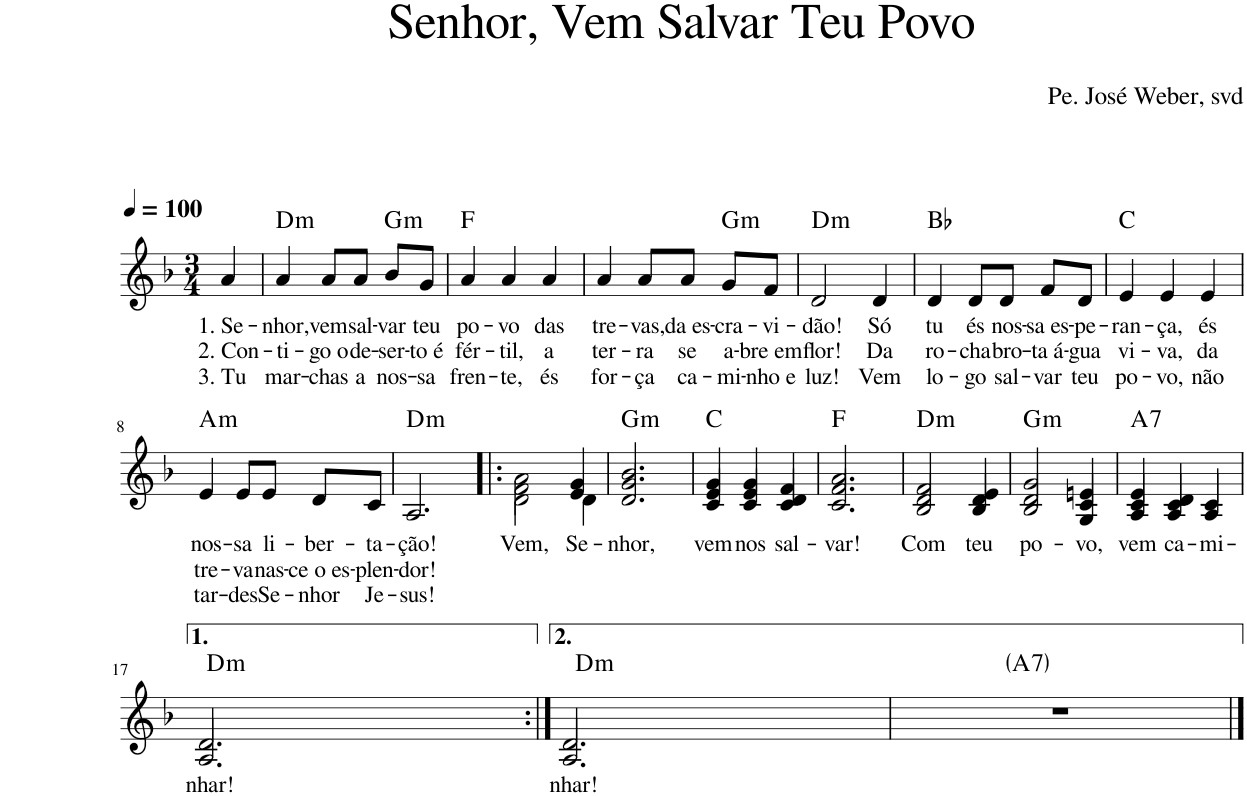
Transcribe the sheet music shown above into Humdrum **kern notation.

**kern	**text	**text	**text	**harte
*part1	*part1	*part1	*part1	*part1
*staff1	*staff1	*staff1	*staff1	*
*I"Voz	*	*	*	*
*I'Vo.	*	*	*	*
*clefG2	*	*	*	*
*k[b-]	*	*	*	*
*M3/4	*	*	*	*
*MM100	*	*	*	*
=1	=1	=1	=1	=1
!	!LO:LY:b	!LO:LY:b	!LO:LY:b	!
4a/	1. Se-	2. Con-	3. Tu	.
=2	=2	=2	=2	=2
!	!LO:LY:b	!LO:LY:b	!LO:LY:b	!LO:H:kt=m
4a/	-nhor,	-ti-	mar-	D:min
!	!LO:LY:b	!LO:LY:b	!LO:LY:b	!
8a/L	vem	-go o	-chas	.
!	!LO:LY:b	!LO:LY:b	!LO:LY:b	!
8a/J	sal-	de-	a	.
!	!LO:LY:b	!LO:LY:b	!LO:LY:b	!LO:H:kt=m
8b-/L	-var	-ser-	nos-	G:min
!	!LO:LY:b	!LO:LY:b	!LO:LY:b	!
8g/J	teu	-to é	-sa	.
=3	=3	=3	=3	=3
!	!LO:LY:b	!LO:LY:b	!LO:LY:b	!
4a/	po-	fér-	fren-	F:maj
!	!LO:LY:b	!LO:LY:b	!LO:LY:b	!
4a/	-vo	-til,	-te,	.
!	!LO:LY:b	!LO:LY:b	!LO:LY:b	!
4a/	das	a	és	.
=4	=4	=4	=4	=4
!	!LO:LY:b	!LO:LY:b	!LO:LY:b	!
4a/	tre-	ter-	for-	.
!	!LO:LY:b	!LO:LY:b	!LO:LY:b	!
8a/L	-vas,	-ra	-ça	.
!	!LO:LY:b	!LO:LY:b	!LO:LY:b	!
8a/J	da es-	se	ca-	.
!	!LO:LY:b	!LO:LY:b	!LO:LY:b	!LO:H:kt=m
8g/L	-cra-	a-	-mi-	G:min
!	!LO:LY:b	!LO:LY:b	!LO:LY:b	!
8f/J	-vi-	-bre em	-nho e	.
=5	=5	=5	=5	=5
!	!LO:LY:b	!LO:LY:b	!LO:LY:b	!LO:H:kt=m
2d/	-dão!	flor!	luz!	D:min
!	!LO:LY:b	!LO:LY:b	!LO:LY:b	!
4d/	Só	Da	Vem	.
=6	=6	=6	=6	=6
!	!LO:LY:b	!LO:LY:b	!LO:LY:b	!
4d/	tu	ro-	lo-	Bb:maj
!	!LO:LY:b	!LO:LY:b	!LO:LY:b	!
8d/L	és	-cha	-go	.
!	!LO:LY:b	!LO:LY:b	!LO:LY:b	!
8d/J	nos-	bro-	sal-	.
!	!LO:LY:b	!LO:LY:b	!LO:LY:b	!
8f/L	-sa es-	-ta á-	-var	.
!	!LO:LY:b	!LO:LY:b	!LO:LY:b	!
8d/J	-pe-	-gua	teu	.
=7	=7	=7	=7	=7
!	!LO:LY:b	!LO:LY:b	!LO:LY:b	!
4e/	-ran-	vi-	po-	C:maj
!	!LO:LY:b	!LO:LY:b	!LO:LY:b	!
4e/	-ça,	-va,	-vo,	.
!	!LO:LY:b	!LO:LY:b	!LO:LY:b	!
4e/	és	da	não	.
!!LO:LB:g=z
=8	=8	=8	=8	=8
!	!LO:LY:b	!LO:LY:b	!LO:LY:b	!LO:H:kt=m
4e/	nos-	tre-	tar-	A:min
!	!LO:LY:b	!LO:LY:b	!LO:LY:b	!
8e/L	-sa	-va	-des	.
!	!LO:LY:b	!LO:LY:b	!LO:LY:b	!
8e/J	li-	nas-	Se-	.
!	!LO:LY:b	!LO:LY:b	!LO:LY:b	!
8d/L	-ber-	-ce o es-	-nhor	.
!	!LO:LY:b	!LO:LY:b	!LO:LY:b	!
8c/J	-ta-	-plen-	Je-	.
=9	=9	=9	=9	=9
!	!LO:LY:b	!LO:LY:b	!LO:LY:b	!LO:H:kt=m
2.A/	-ção!	-dor!	-sus!	D:min
=10!|:	=10!|:	=10!|:	=10!|:	=10!|:
!	!LO:LY:b	!	!	!
*^	*	*	*	*
2f\ 2a\	2d\	Vem,	.	.	.
!	!	!LO:LY:b	!	!	!
4e/ 4g/	4d\	Se-	.	.	.
=11	=11	=11	=11	=11	=11
!	!	!LO:LY:b	!	!	!LO:H:kt=m
2.g/ 2.b-/	2.d/	-nhor,	.	.	G:min
=12	=12	=12	=12	=12	=12
!	!	!LO:LY:b	!	!	!
4e/ 4g/	4c/	vem	.	.	C:maj
!	!	!LO:LY:b	!	!	!
4e/ 4g/	4c/	nos	.	.	.
!	!	!LO:LY:b	!	!	!
4d/ 4f/	4c/	sal-	.	.	.
=13	=13	=13	=13	=13	=13
!	!	!LO:LY:b	!	!	!
2.f/ 2.a/	2.c/	-var!	.	.	F:maj
=14	=14	=14	=14	=14	=14
!	!	!LO:LY:b	!	!	!LO:H:kt=m
2d/ 2f/	2B-/	Com	.	.	D:min
!	!	!LO:LY:b	!	!	!
4d/ 4e/	4B-/	teu	.	.	.
=15	=15	=15	=15	=15	=15
!	!	!LO:LY:b	!	!	!LO:H:kt=m
2d/ 2g/	2B-/	po-	.	.	G:min
!	!	!LO:LY:b	!	!	!
4c/ 4en/	4G/	-vo,	.	.	.
=16	=16	=16	=16	=16	=16
!	!	!LO:LY:b	!	!	!LO:H:kt=7
4c/ 4e/	4A/	vem	.	.	A:7
!	!	!LO:LY:b	!	!	!
4c/ 4d/	4A/	ca-	.	.	.
!	!	!LO:LY:b	!	!	!
4c/	4A/	-mi-	.	.	.
!!LO:LB:g=z	!!
=17	=17	=17	=17	=17	=17
!	!	!LO:LY:b	!	!	!LO:H:kt=m
2.d/	2.A/	-nhar!	.	.	D:min
=18:|!	=18:|!	=18:|!	=18:|!	=18:|!	=18:|!
!	!	!LO:LY:b	!	!	!LO:H:kt=m
2.d/	2.A/	nhar!	.	.	D:min
=19	=19	=19	=19	=19	=19
2.r	4ryy	.	.	.	.
!	!	!	!	!	!LO:H:kt=7
.	2ryy	.	.	.	A:7
*v	*v	*	*	*	*
==	==	==	==	==
*-	*-	*-	*-	*-
